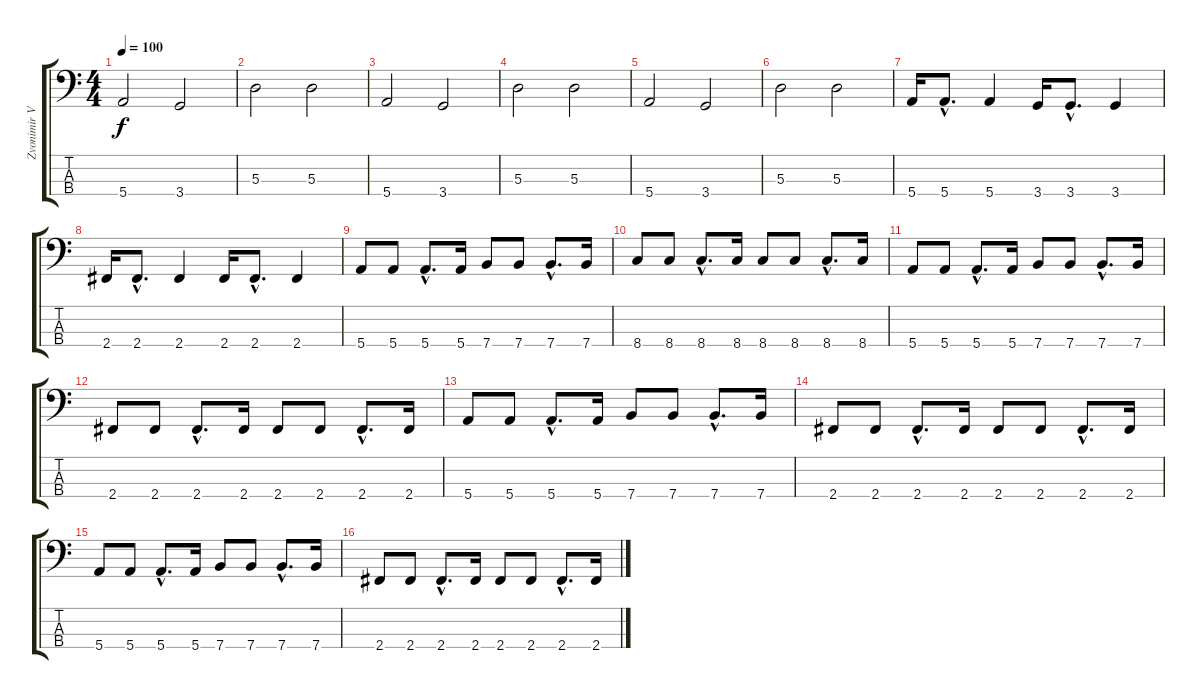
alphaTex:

\track ("Zvonimir Vinkoviæ" "Zvonimir V") {instrument electricbassfinger}
\staff {score tabs}
\tuning (G2 D2 A1 E1) {hide}
\ts (4 4)
\tempo 100
\clef f4
\ks c
5.4.2{dy f instrument electricbassfinger} 3.4.2 |
5.3.2 5.3.2 |
5.4.2 3.4.2 |
5.3.2 5.3.2 |
5.4.2 3.4.2 |
5.3.2 5.3.2 |
5.4.16 5.4{hac}.8{d} 5.4.4 3.4.16 3.4{hac}.8{d} 3.4.4 |
2.4.16 2.4{hac}.8{d} 2.4.4 2.4.16 2.4{hac}.8{d} 2.4.4 |
5.4.8 5.4.8 5.4{hac}.8{d} 5.4.16 7.4.8 7.4.8 7.4{hac}.8{d} 7.4.16 |
8.4.8 8.4.8 8.4{hac}.8{d} 8.4.16 8.4.8 8.4.8 8.4{hac}.8{d} 8.4.16 |
5.4.8 5.4.8 5.4{hac}.8{d} 5.4.16 7.4.8 7.4.8 7.4{hac}.8{d} 7.4.16 |
2.4.8 2.4.8 2.4{hac}.8{d} 2.4.16 2.4.8 2.4.8 2.4{hac}.8{d} 2.4.16 |
5.4.8 5.4.8 5.4{hac}.8{d} 5.4.16 7.4.8 7.4.8 7.4{hac}.8{d} 7.4.16 |
2.4.8 2.4.8 2.4{hac}.8{d} 2.4.16 2.4.8 2.4.8 2.4{hac}.8{d} 2.4.16 |
5.4.8 5.4.8 5.4{hac}.8{d} 5.4.16 7.4.8 7.4.8 7.4{hac}.8{d} 7.4.16 |
2.4.8 2.4.8 2.4{hac}.8{d} 2.4.16 2.4.8 2.4.8 2.4{hac}.8{d} 2.4.16
